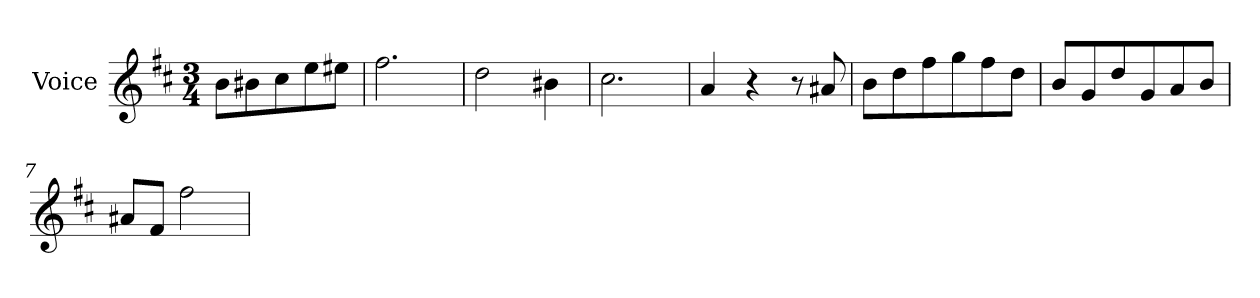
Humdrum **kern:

**kern
*part1
*staff1
*I"Voice
*I'Voice
*clefG2
*k[f#c#]
*M3/4
=
8b\L
8b#X\
8cc#\
8ee\
8ee#X\J
=1
2.ff#\
=2
2dd\
4b#X\
=3
2.cc#\
=4
4a/
4r
8r
8a#X/
=5
8b\L
8dd\
8ff#\
8gg\
8ff#\
8dd\J
=6
8b/L
8g/
8dd/
8g/
8a/
8b/J
=7
8a#X/L
8f#/J
2ff#\
=
*-
